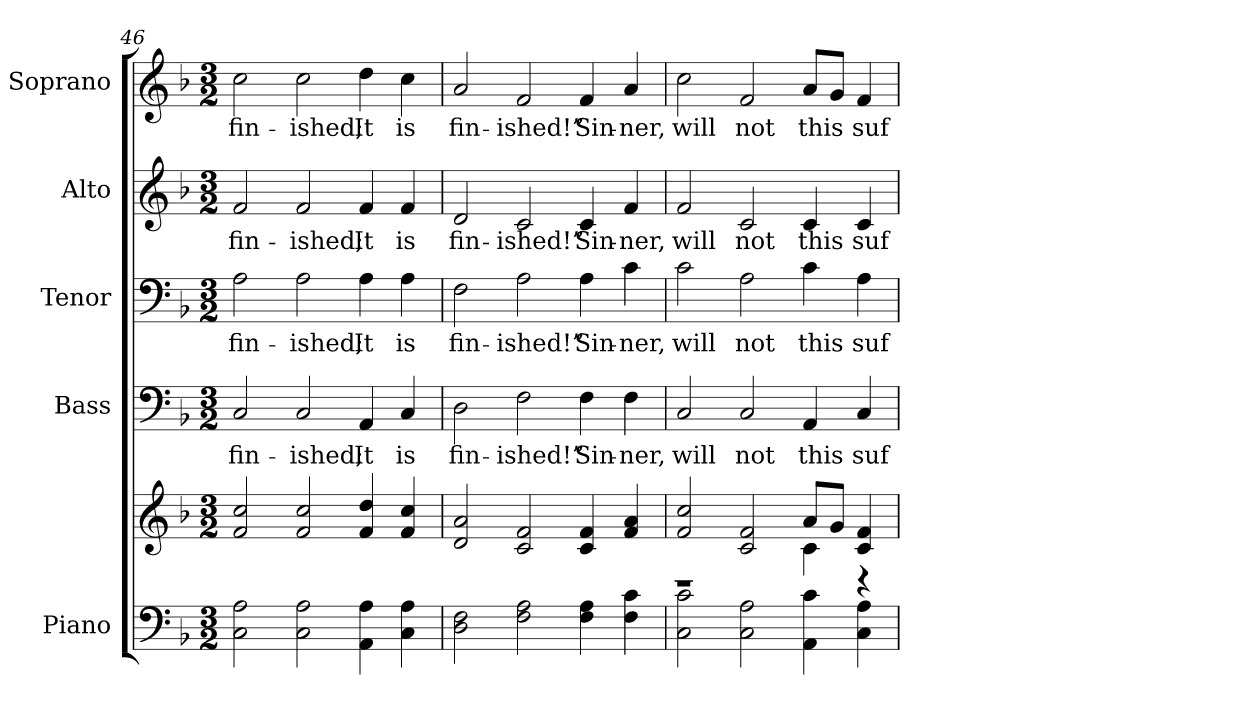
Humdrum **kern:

**kern	**kern	**kern	**text	**kern	**text	**kern	**text	**kern	**text
*part5	*part5	*part4	*part4	*part3	*part3	*part2	*part2	*part1	*part1
*staff6	*staff5	*staff4	*staff4	*staff3	*staff3	*staff2	*staff2	*staff1	*staff1
*I"Piano	*	*I"Bass	*	*I"Tenor	*	*I"Alto	*	*I"Soprano	*
*I'Pno.	*	*I'B.	*	*I'T.	*	*I'A.	*	*I'S.	*
*clefF4	*clefG2	*clefF4	*	*clefF4	*	*clefG2	*	*clefG2	*
*k[b-]	*k[b-]	*k[b-]	*	*k[b-]	*	*k[b-]	*	*k[b-]	*
*F:	*F:	*F:	*	*F:	*	*F:	*	*F:	*
*M3/2	*M3/2	*M3/2	*	*M3/2	*	*M3/2	*	*M3/2	*
=46	=46	=46	=46	=46	=46	=46	=46	=46	=46
!	!	!	!LO:LY:b:color=#000000	!	!	!	!	!	!
!	!	!	!	!	!LO:LY:b:color=#000000	!	!	!	!
!	!	!	!	!	!	!	!LO:LY:b:color=#000000	!	!
!	!	!	!	!	!	!	!	!	!LO:LY:b:color=#000000
2Ci\ 2Ai	2fi/ 2cci	2Ci/	fin-	2Ai\	fin-	2fi/	fin-	2cci\	fin-
!	!	!	!LO:LY:b:color=#000000	!	!	!	!	!	!
!	!	!	!	!	!LO:LY:b:color=#000000	!	!	!	!
!	!	!	!	!	!	!	!LO:LY:b:color=#000000	!	!
!	!	!	!	!	!	!	!	!	!LO:LY:b:color=#000000
2Ci\ 2Ai	2fi/ 2cci	2Ci/	-ished;	2Ai\	-ished;	2fi/	-ished;	2cci\	-ished;
!	!	!	!LO:LY:b:color=#000000	!	!	!	!	!	!
!	!	!	!	!	!LO:LY:b:color=#000000	!	!	!	!
!	!	!	!	!	!	!	!LO:LY:b:color=#000000	!	!
!	!	!	!	!	!	!	!	!	!LO:LY:b:color=#000000
4AAi\ 4Ai	4fi/ 4ddi	4AAi/	It	4Ai\	It	4fi/	It	4ddi\	It
!	!	!	!LO:LY:b:color=#000000	!	!	!	!	!	!
!	!	!	!	!	!LO:LY:b:color=#000000	!	!	!	!
!	!	!	!	!	!	!	!LO:LY:b:color=#000000	!	!
!	!	!	!	!	!	!	!	!	!LO:LY:b:color=#000000
4Ci\ 4Ai	4fi/ 4cci	4Ci/	is	4Ai\	is	4fi/	is	4cci\	is
!!LO:PB:g=z
=47	=47	=47	=47	=47	=47	=47	=47	=47	=47
!	!	!	!LO:LY:b:color=#000000	!	!	!	!	!	!
!	!	!	!	!	!LO:LY:b:color=#000000	!	!	!	!
!	!	!	!	!	!	!	!LO:LY:b:color=#000000	!	!
!	!	!	!	!	!	!	!	!	!LO:LY:b:color=#000000
2Di\ 2Fi	2di/ 2ai	2Di\	fin-	2Fi\	fin-	2di/	fin-	2ai/	fin-
!	!	!	!LO:LY:b:color=#000000	!	!	!	!	!	!
!	!	!	!	!	!LO:LY:b:color=#000000	!	!	!	!
!	!	!	!	!	!	!	!LO:LY:b:color=#000000	!	!
!	!	!	!	!	!	!	!	!	!LO:LY:b:color=#000000
2Fi\ 2Ai	2ci/ 2fi	2Fi\	-ished!”	2Ai\	-ished!”	2ci/	-ished!”	2fi/	-ished!”
!	!	!	!LO:LY:b:color=#000000	!	!	!	!	!	!
!	!	!	!	!	!LO:LY:b:color=#000000	!	!	!	!
!	!	!	!	!	!	!	!LO:LY:b:color=#000000	!	!
!	!	!	!	!	!	!	!	!	!LO:LY:b:color=#000000
4Fi\ 4Ai	4ci/ 4fi	4Fi\	Sin-	4Ai\	Sin-	4ci/	Sin-	4fi/	Sin-
!	!	!	!LO:LY:b:color=#000000	!	!	!	!	!	!
!	!	!	!	!	!LO:LY:b:color=#000000	!	!	!	!
!	!	!	!	!	!	!	!LO:LY:b:color=#000000	!	!
!	!	!	!	!	!	!	!	!	!LO:LY:b:color=#000000
4Fi\ 4ci	4fi/ 4ai	4Fi\	-ner,	4ci\	-ner,	4fi/	-ner,	4ai/	-ner,
=48	=48	=48	=48	=48	=48	=48	=48	=48	=48
*	*^	*	*	*	*	*	*	*	*
!	!	!	!	!LO:LY:b:color=#000000	!	!	!	!	!	!
!	!	!	!	!	!	!LO:LY:b:color=#000000	!	!	!	!
!	!	!	!	!	!	!	!	!LO:LY:b:color=#000000	!	!
!	!	!	!	!	!	!	!	!	!	!LO:LY:b:color=#000000
2Ci\ 2ci	2fi/ 2cci	1r	2Ci/	will	2ci\	will	2fi/	will	2cci\	will
!	!	!	!	!LO:LY:b:color=#000000	!	!	!	!	!	!
!	!	!	!	!	!	!LO:LY:b:color=#000000	!	!	!	!
!	!	!	!	!	!	!	!	!LO:LY:b:color=#000000	!	!
!	!	!	!	!	!	!	!	!	!	!LO:LY:b:color=#000000
2Ci\ 2Ai	2ci/ 2fi	.	2Ci/	not	2Ai\	not	2ci/	not	2fi/	not
!	!	!	!	!LO:LY:b:color=#000000	!	!	!	!	!	!
!	!	!	!	!	!	!LO:LY:b:color=#000000	!	!	!	!
!	!	!	!	!	!	!	!	!LO:LY:b:color=#000000	!	!
!	!	!	!	!	!	!	!	!	!	!LO:LY:b:color=#000000
4AAi\ 4ci	8ai/L	4ci\	4AAi/	this	4ci\	this	4ci/	this	8ai/L	this
.	8gi/J	.	.	.	.	.	.	.	8gi/J	.
!	!	!	!	!LO:LY:b:color=#000000	!	!	!	!	!	!
!	!	!	!	!	!	!LO:LY:b:color=#000000	!	!	!	!
!	!	!	!	!	!	!	!	!LO:LY:b:color=#000000	!	!
!	!	!	!	!	!	!	!	!	!	!LO:LY:b:color=#000000
4Ci\ 4Ai	4ci/ 4fi	4r	4Ci/	suf-	4Ai\	suf-	4ci/	suf-	4fi/	suf-
*	*v	*v	*	*	*	*	*	*	*	*
=	=	=	=	=	=	=	=	=	=
*-	*-	*-	*-	*-	*-	*-	*-	*-	*-
